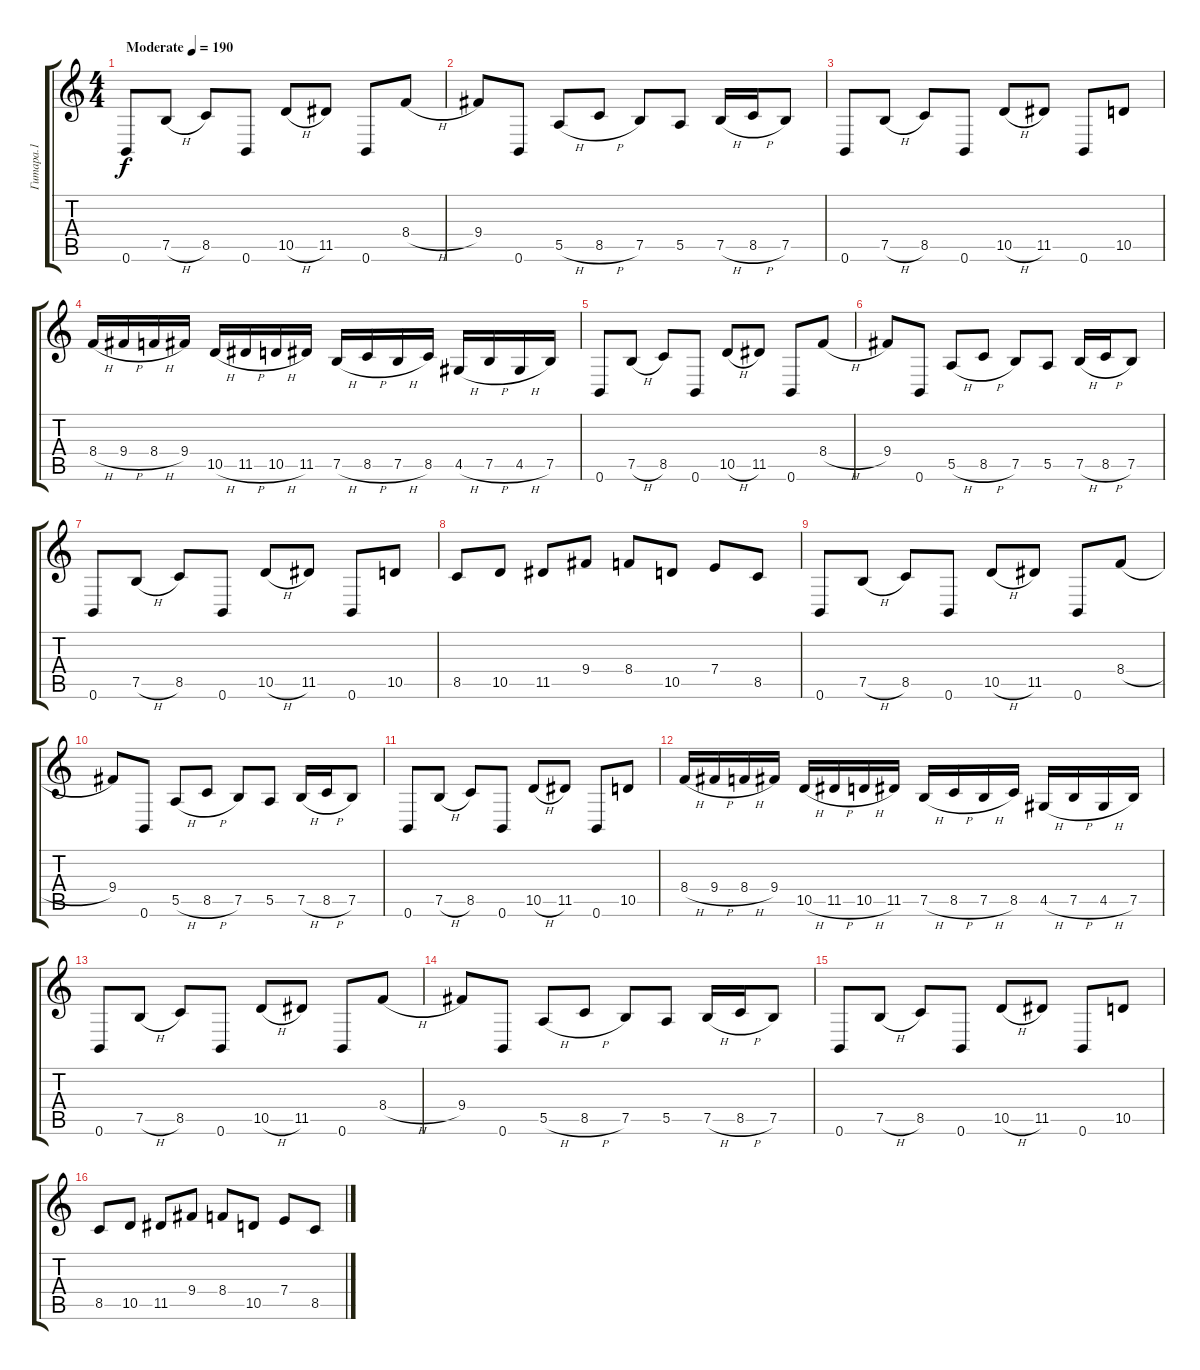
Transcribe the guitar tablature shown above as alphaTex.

\track ("Гитара.1" "Гитара.1") {instrument distortionguitar}
\staff {score tabs}
\tuning (B3 Gb3 D3 A2 E2 B1) {hide}
\ts (4 4)
\tempo (190 "Moderate")
\clef g2
\ks c
0.6.8{dy f instrument distortionguitar} 7.5{h}.8 8.5.8 0.6.8 10.5{h}.8 11.5.8 0.6.8 8.4{h}.8 |
9.4.8 0.6.8 5.5{h}.8 8.5{h}.8 7.5.8 5.5.8 7.5{h}.16 8.5{h}.16 7.5.8 |
0.6.8 7.5{h}.8 8.5.8 0.6.8 10.5{h}.8 11.5.8 0.6.8 10.5.8 |
8.4{h}.16 9.4{h}.16 8.4{h}.16 9.4.16 10.5{h}.16 11.5{h}.16 10.5{h}.16 11.5.16 7.5{h}.16 8.5{h}.16 7.5{h}.16 8.5.16 4.5{h}.16 7.5{h}.16 4.5{h}.16 7.5.16 |
0.6.8 7.5{h}.8 8.5.8 0.6.8 10.5{h}.8 11.5.8 0.6.8 8.4{h}.8 |
9.4.8 0.6.8 5.5{h}.8 8.5{h}.8 7.5.8 5.5.8 7.5{h}.16 8.5{h}.16 7.5.8 |
0.6.8 7.5{h}.8 8.5.8 0.6.8 10.5{h}.8 11.5.8 0.6.8 10.5.8 |
8.5.8 10.5.8 11.5.8 9.4.8 8.4.8 10.5.8 7.4.8 8.5.8 |
0.6.8 7.5{h}.8 8.5.8 0.6.8 10.5{h}.8 11.5.8 0.6.8 8.4{h}.8 |
9.4.8 0.6.8 5.5{h}.8 8.5{h}.8 7.5.8 5.5.8 7.5{h}.16 8.5{h}.16 7.5.8 |
0.6.8 7.5{h}.8 8.5.8 0.6.8 10.5{h}.8 11.5.8 0.6.8 10.5.8 |
8.4{h}.16 9.4{h}.16 8.4{h}.16 9.4.16 10.5{h}.16 11.5{h}.16 10.5{h}.16 11.5.16 7.5{h}.16 8.5{h}.16 7.5{h}.16 8.5.16 4.5{h}.16 7.5{h}.16 4.5{h}.16 7.5.16 |
0.6.8 7.5{h}.8 8.5.8 0.6.8 10.5{h}.8 11.5.8 0.6.8 8.4{h}.8 |
9.4.8 0.6.8 5.5{h}.8 8.5{h}.8 7.5.8 5.5.8 7.5{h}.16 8.5{h}.16 7.5.8 |
0.6.8 7.5{h}.8 8.5.8 0.6.8 10.5{h}.8 11.5.8 0.6.8 10.5.8 |
8.5.8 10.5.8 11.5.8 9.4.8 8.4.8 10.5.8 7.4.8 8.5.8
